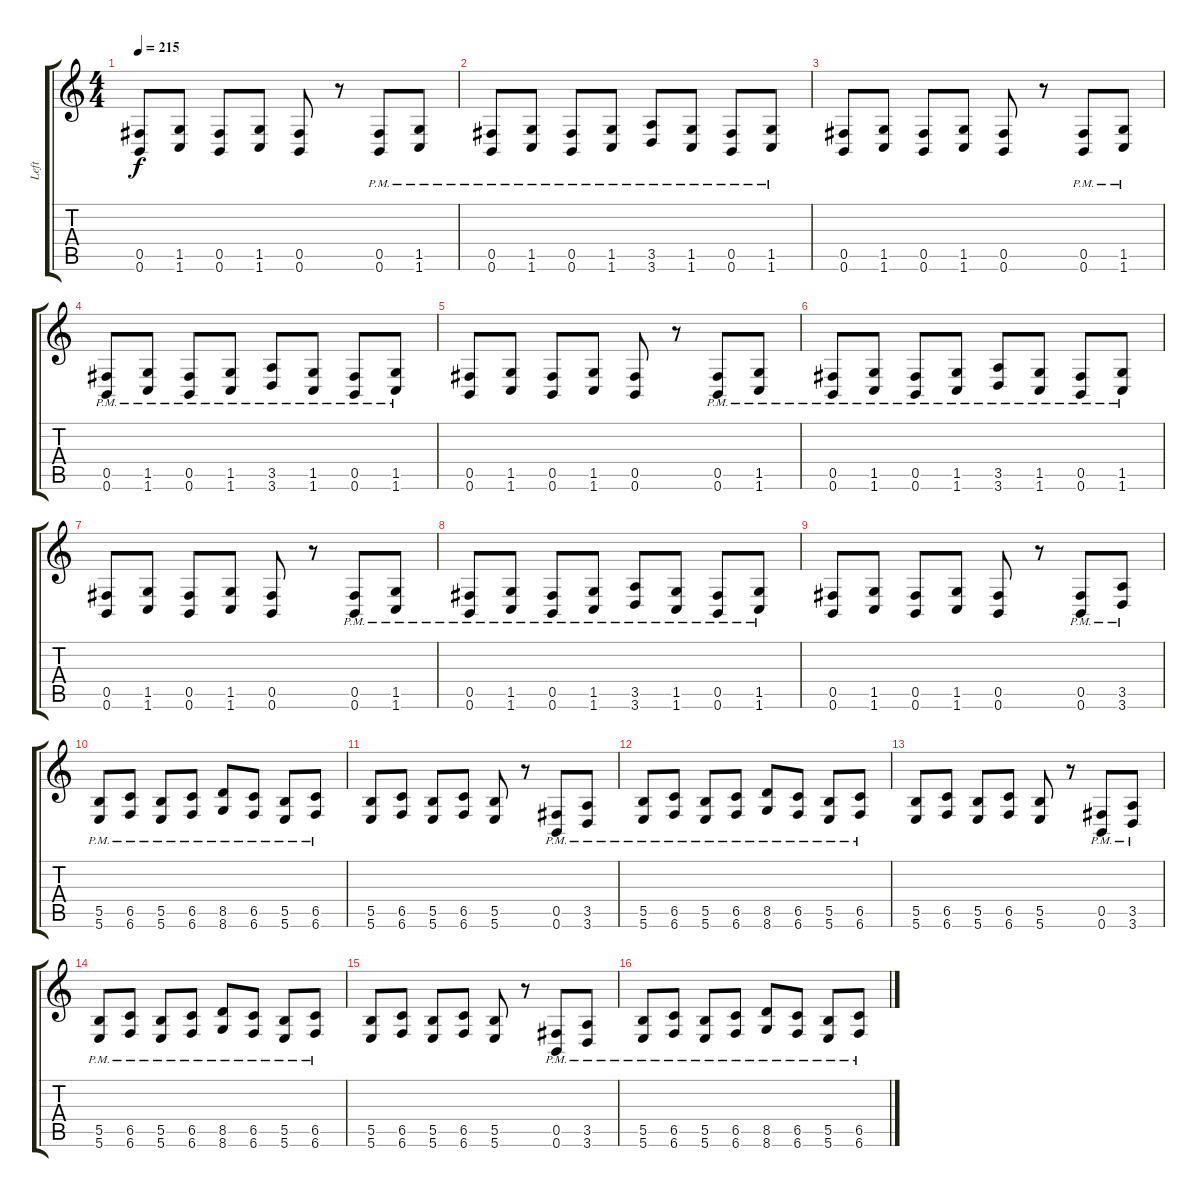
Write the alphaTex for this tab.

\track ("Left" "Left") {instrument distortionguitar}
\staff {score tabs}
\tuning (Db4 Ab3 E3 B2 Gb2 B1) {hide}
\ts (4 4)
\tempo 215
\clef g2
\ks c
(0.5 0.6).8{dy f} (1.5 1.6).8 (0.5 0.6).8 (1.5 1.6).8 (0.5 0.6).8 r.8 (0.5{pm} 0.6{pm}).8 (1.5{pm} 1.6{pm}).8 |
(0.5{pm} 0.6{pm}).8 (1.5{pm} 1.6{pm}).8 (0.5{pm} 0.6{pm}).8 (1.5{pm} 1.6{pm}).8 (3.5{pm} 3.6{pm}).8 (1.5{pm} 1.6{pm}).8 (0.5{pm} 0.6{pm}).8 (1.5{pm} 1.6{pm}).8 |
(0.5 0.6).8 (1.5 1.6).8 (0.5 0.6).8 (1.5 1.6).8 (0.5 0.6).8 r.8 (0.5{pm} 0.6{pm}).8 (1.5{pm} 1.6{pm}).8 |
(0.5{pm} 0.6{pm}).8 (1.5{pm} 1.6{pm}).8 (0.5{pm} 0.6{pm}).8 (1.5{pm} 1.6{pm}).8 (3.5{pm} 3.6{pm}).8 (1.5{pm} 1.6{pm}).8 (0.5{pm} 0.6{pm}).8 (1.5{pm} 1.6{pm}).8 |
(0.5 0.6).8 (1.5 1.6).8 (0.5 0.6).8 (1.5 1.6).8 (0.5 0.6).8 r.8 (0.5{pm} 0.6{pm}).8 (1.5{pm} 1.6{pm}).8 |
(0.5{pm} 0.6{pm}).8 (1.5{pm} 1.6{pm}).8 (0.5{pm} 0.6{pm}).8 (1.5{pm} 1.6{pm}).8 (3.5{pm} 3.6{pm}).8 (1.5{pm} 1.6{pm}).8 (0.5{pm} 0.6{pm}).8 (1.5{pm} 1.6{pm}).8 |
(0.5 0.6).8 (1.5 1.6).8 (0.5 0.6).8 (1.5 1.6).8 (0.5 0.6).8 r.8 (0.5{pm} 0.6{pm}).8 (1.5{pm} 1.6{pm}).8 |
(0.5{pm} 0.6{pm}).8 (1.5{pm} 1.6{pm}).8 (0.5{pm} 0.6{pm}).8 (1.5{pm} 1.6{pm}).8 (3.5{pm} 3.6{pm}).8 (1.5{pm} 1.6{pm}).8 (0.5{pm} 0.6{pm}).8 (1.5{pm} 1.6{pm}).8 |
(0.5 0.6).8 (1.5 1.6).8 (0.5 0.6).8 (1.5 1.6).8 (0.5 0.6).8 r.8 (0.5{pm} 0.6{pm}).8 (3.5{pm} 3.6{pm}).8 |
(5.5{pm} 5.6{pm}).8 (6.5{pm} 6.6{pm}).8 (5.5{pm} 5.6{pm}).8 (6.5{pm} 6.6{pm}).8 (8.5{pm} 8.6{pm}).8 (6.5{pm} 6.6{pm}).8 (5.5{pm} 5.6{pm}).8 (6.5{pm} 6.6{pm}).8 |
(5.5 5.6).8 (6.5 6.6).8 (5.5 5.6).8 (6.5 6.6).8 (5.5 5.6).8 r.8 (0.5{pm} 0.6{pm}).8 (3.5{pm} 3.6{pm}).8 |
(5.5{pm} 5.6{pm}).8 (6.5{pm} 6.6{pm}).8 (5.5{pm} 5.6{pm}).8 (6.5{pm} 6.6{pm}).8 (8.5{pm} 8.6{pm}).8 (6.5{pm} 6.6{pm}).8 (5.5{pm} 5.6{pm}).8 (6.5{pm} 6.6{pm}).8 |
(5.5 5.6).8 (6.5 6.6).8 (5.5 5.6).8 (6.5 6.6).8 (5.5 5.6).8 r.8 (0.5{pm} 0.6{pm}).8 (3.5{pm} 3.6{pm}).8 |
(5.5{pm} 5.6{pm}).8 (6.5{pm} 6.6{pm}).8 (5.5{pm} 5.6{pm}).8 (6.5{pm} 6.6{pm}).8 (8.5{pm} 8.6{pm}).8 (6.5{pm} 6.6{pm}).8 (5.5{pm} 5.6{pm}).8 (6.5{pm} 6.6{pm}).8 |
(5.5 5.6).8 (6.5 6.6).8 (5.5 5.6).8 (6.5 6.6).8 (5.5 5.6).8 r.8 (0.5{pm} 0.6{pm}).8 (3.5{pm} 3.6{pm}).8 |
(5.5{pm} 5.6{pm}).8 (6.5{pm} 6.6{pm}).8 (5.5{pm} 5.6{pm}).8 (6.5{pm} 6.6{pm}).8 (8.5{pm} 8.6{pm}).8 (6.5{pm} 6.6{pm}).8 (5.5{pm} 5.6{pm}).8 (6.5{pm} 6.6{pm}).8
